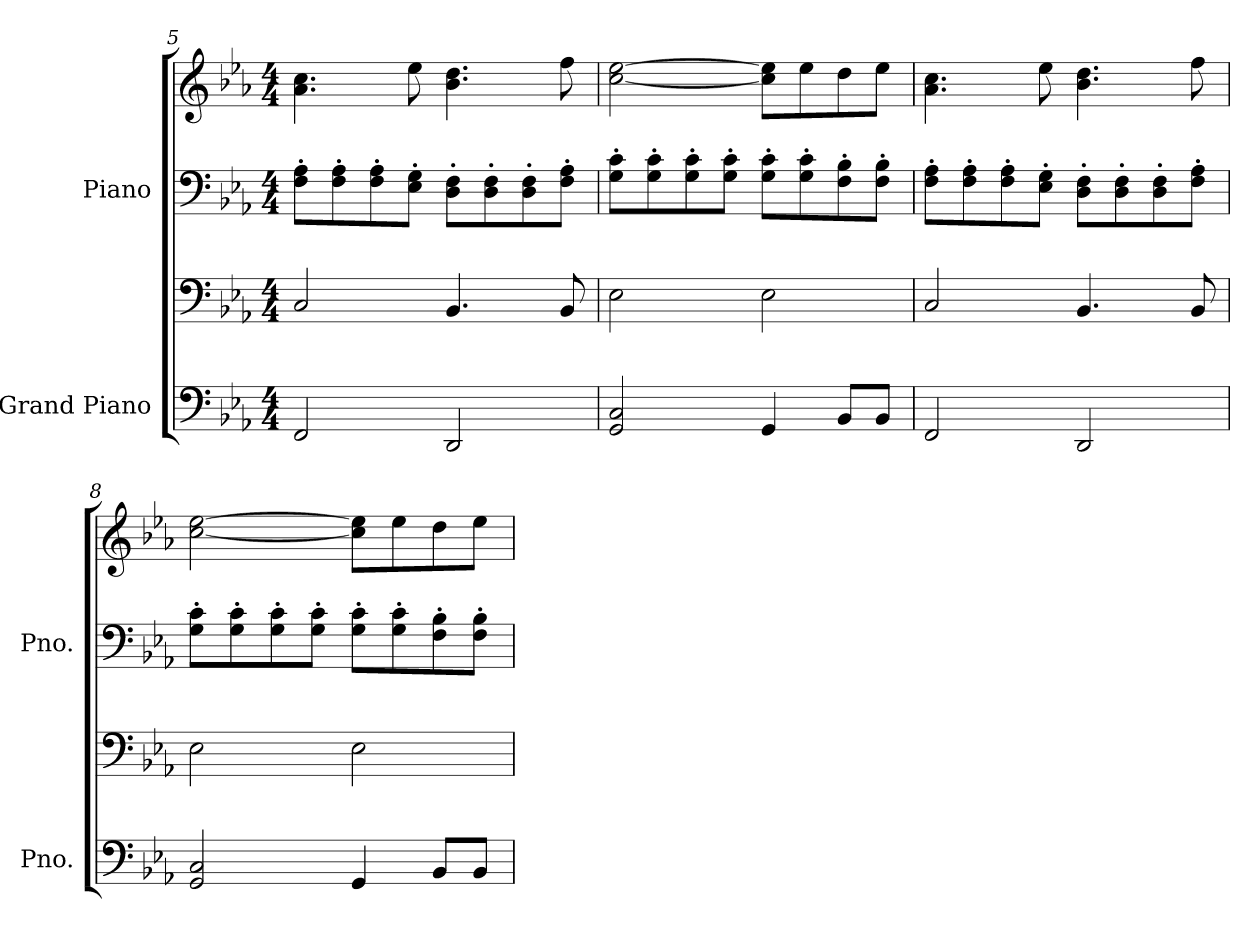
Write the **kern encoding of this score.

**kern	**kern	**kern	**kern
*part2	*part2	*part1	*part1
*staff4	*staff3	*staff2	*staff1
*I"Grand Piano	*	*I"Piano	*
*I'Pno.	*	*I'Pno.	*
*clefF4	*clefF4	*clefF4	*clefG2
*k[b-e-a-]	*k[b-e-a-]	*k[b-e-a-]	*k[b-e-a-]
*M4/4	*M4/4	*M4/4	*M4/4
=5	=5	=5	=5
2FF/	2C/	8F\' 8A-\'L	4.a-\ 4.cc\
.	.	8F\' 8A-\'	.
.	.	8F\' 8A-\'	.
.	.	8E-\' 8G\'J	8ee-\
2DD/	4.BB-/	8D\' 8F\'L	4.b-\ 4.dd\
.	.	8D\' 8F\'	.
.	.	8D\' 8F\'	.
.	8BB-/	8F\' 8A-\'J	8ff\
!!LO:PB:g=z
=6	=6	=6	=6
2GG/ 2C/	2E-\	8G\' 8c\'L	[2cc\ [2ee-\
.	.	8G\' 8c\'	.
.	.	8G\' 8c\'	.
.	.	8G\' 8c\'J	.
4GG/	2E-\	8G\' 8c\'L	8cc\] 8ee-\]L
.	.	8G\' 8c\'	8ee-\
8BB-/L	.	8F\' 8B-\'	8dd\
8BB-/J	.	8F\' 8B-\'J	8ee-\J
=7	=7	=7	=7
2FF/	2C/	8F\' 8A-\'L	4.a-\ 4.cc\
.	.	8F\' 8A-\'	.
.	.	8F\' 8A-\'	.
.	.	8E-\' 8G\'J	8ee-\
2DD/	4.BB-/	8D\' 8F\'L	4.b-\ 4.dd\
.	.	8D\' 8F\'	.
.	.	8D\' 8F\'	.
.	8BB-/	8F\' 8A-\'J	8ff\
=8	=8	=8	=8
2GG/ 2C/	2E-\	8G\' 8c\'L	[2cc\ [2ee-\
.	.	8G\' 8c\'	.
.	.	8G\' 8c\'	.
.	.	8G\' 8c\'J	.
4GG/	2E-\	8G\' 8c\'L	8cc\] 8ee-\]L
.	.	8G\' 8c\'	8ee-\
8BB-/L	.	8F\' 8B-\'	8dd\
8BB-/J	.	8F\' 8B-\'J	8ee-\J
=	=	=	=
*-	*-	*-	*-
